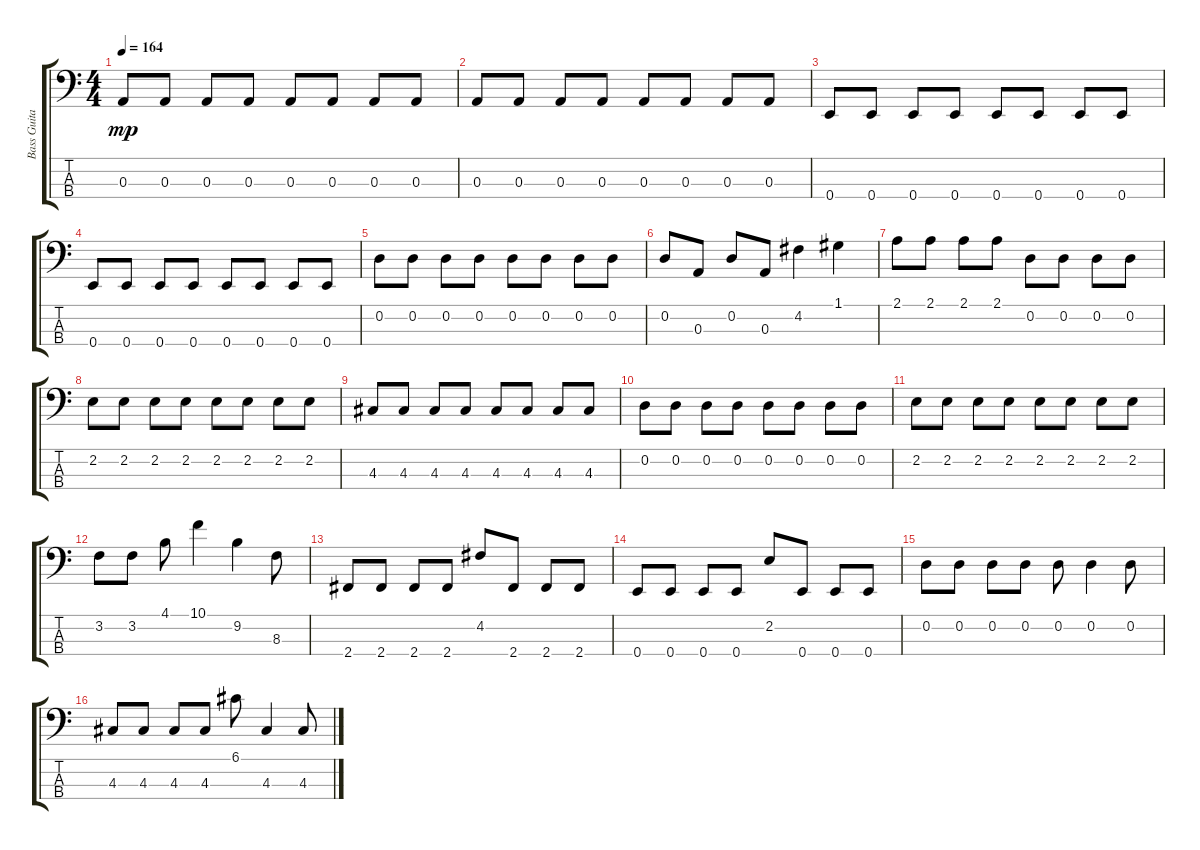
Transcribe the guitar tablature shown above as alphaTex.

\track ("Bass Guitar" "Bass Guita") {instrument electricbasspick}
\staff {score tabs}
\tuning (G2 D2 A1 E1) {hide}
\ts (4 4)
\tempo 164
\clef f4
\ks c
0.3.8{dy mp} 0.3.8 0.3.8 0.3.8 0.3.8 0.3.8 0.3.8 0.3.8 |
0.3.8 0.3.8 0.3.8 0.3.8 0.3.8 0.3.8 0.3.8 0.3.8 |
0.4.8 0.4.8 0.4.8 0.4.8 0.4.8 0.4.8 0.4.8 0.4.8 |
0.4.8 0.4.8 0.4.8 0.4.8 0.4.8 0.4.8 0.4.8 0.4.8 |
0.2.8 0.2.8 0.2.8 0.2.8 0.2.8 0.2.8 0.2.8 0.2.8 |
0.2.8 0.3.8 0.2.8 0.3.8 4.2.4 1.1.4 |
2.1.8 2.1.8 2.1.8 2.1.8 0.2.8 0.2.8 0.2.8 0.2.8 |
2.2.8 2.2.8 2.2.8 2.2.8 2.2.8 2.2.8 2.2.8 2.2.8 |
4.3.8 4.3.8 4.3.8 4.3.8 4.3.8 4.3.8 4.3.8 4.3.8 |
0.2.8 0.2.8 0.2.8 0.2.8 0.2.8 0.2.8 0.2.8 0.2.8 |
2.2.8 2.2.8 2.2.8 2.2.8 2.2.8 2.2.8 2.2.8 2.2.8 |
3.2.8 3.2.8 4.1.8 10.1.4 9.2.4 8.3.8 |
2.4.8 2.4.8 2.4.8 2.4.8 4.2.8 2.4.8 2.4.8 2.4.8 |
0.4.8 0.4.8 0.4.8 0.4.8 2.2.8 0.4.8 0.4.8 0.4.8 |
0.2.8 0.2.8 0.2.8 0.2.8 0.2.8 0.2.4 0.2.8 |
4.3.8 4.3.8 4.3.8 4.3.8 6.1.8 4.3.4 4.3.8
